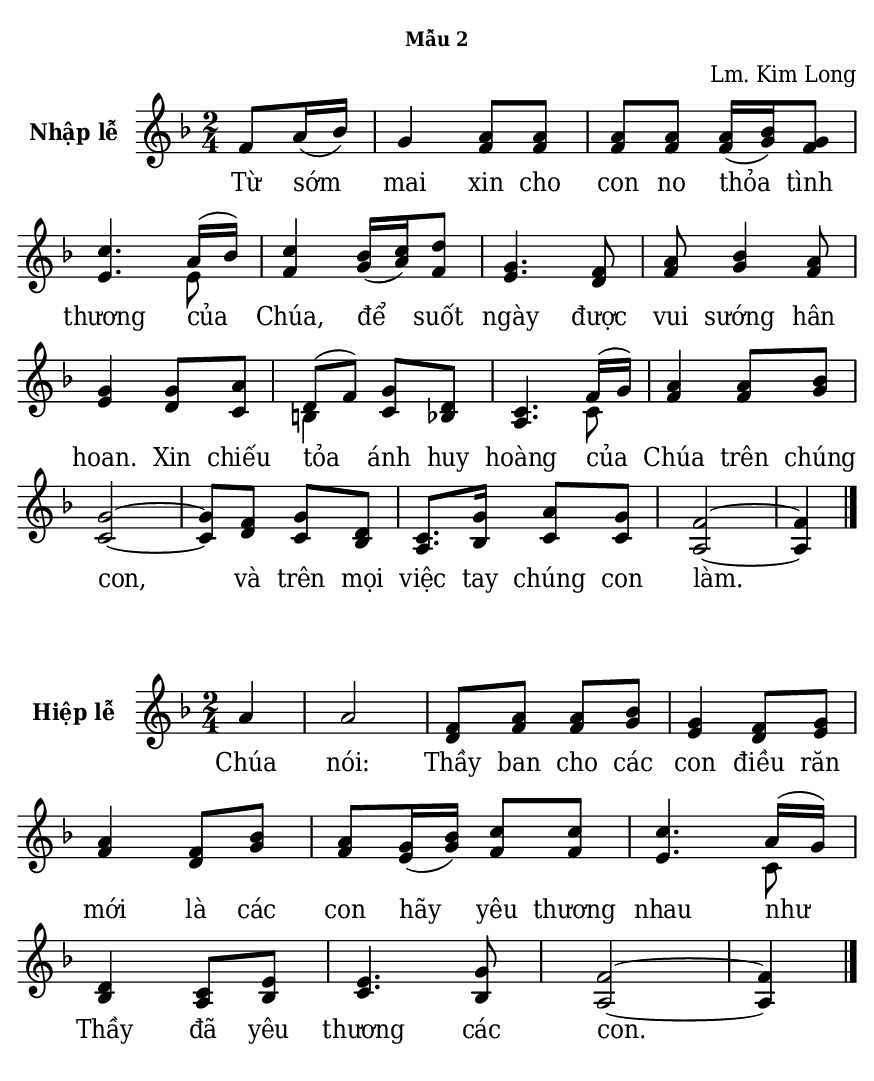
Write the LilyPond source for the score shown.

% Cài đặt chung
\version "2.22.1"
\include "english.ly"

\header {
  subsubtitle = "Mẫu 2"
  composer = "Lm. Kim Long"
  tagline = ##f
}

% Nhạc
nhacMauMot = \relative c' {
  \key f \major
  \time 2/4
  \partial 4 f8 a16 (bf) |
  g4
  <<
    {
      a8 a |
      a a a16 (bf) g8 |
      c4.
    }
    {
      f,8 f |
      f f f16 (g) f8 |
      e4.
    }
  >>
  <<
    {
      \voiceOne
      a16 (bf)
    }
    \new Voice = "splitpart" {
      \voiceTwo
      e,8
    }
  >>
  \oneVoice
  <<
    {
      c'4 bf16 (c) d8 |
      g,4. f8 |
      a bf4 a8 |
      g4 g8 a
    }
    {
      f4 g16 (a) f8 |
      e4. d8 |
      f g4 f8 |
      e4 d8 c
    }
  >>
  <<
    {
      \voiceOne
      d8 (f)
    }
    \new Voice = "splitpart" {
      \voiceTwo
      b,!4
    }
  >>
  \oneVoice
  <<
    {
      g'8 d |
      c4.
    }
    {
      c8 bf |
      a4.
    }
  >>
  <<
    {
      \voiceOne
      f'16 (g)
    }
    \new Voice = "splitpart" {
      \voiceTwo
      c,8
    }
  >>
  \oneVoice
  <<
    {
      a'4 a8 bf |
      g2 ~ |
      g8 f g d |
      c8. g'16 a8 g |
      f2 ~ |
      f4 \bar "|."
    }
    {
      f4 f8 g |
      c,2 ~ |
      c8 d c bf |
      a8. bf16 c8 c |
      a2 ~ |
      a4
    }
  >>
}

nhacMauHai = \relative c'' {
  \key f \major
  \time 2/4
  \partial 4 a4 |
  a2 |
  <<
    {
      f8 a a bf |
      g4 f8 g |
      a4 f8 bf |
      a g16 (bf) c8 c |
      c4.
    }
    {
      d,8 f f g |
      e4 d8 e |
      f4 d8 g |
      f e16 (g) f8 f |
      e4.
    }
  >>
  <<
    {
      \voiceOne
      a16 (g)
    }
    \new Voice = "splitpart" {
      \voiceTwo
      c,8
    }
  >>
  \oneVoice
  <<
    {
      d4 c8 e |
      e4. g8 |
      f2 ~ |
      f4 \bar "|."
    }
    {
      bf,4 a8 bf |
      c4. bf8 |
      a2 ~ |
      a4
    }
  >>
}

% Lời
loiMauMot = \lyricmode {
  Từ sớm mai xin cho con no thỏa tình thương của Chúa,
  để suốt ngày được vui sướng hân hoan.
  Xin chiếu tỏa ánh huy hoàng của Chúa trên chúng con,
  và trên mọi việc tay chúng con làm.
}

loiMauHai = \lyricmode {
  Chúa nói: Thầy ban cho các con điều răn mới
  là các con hãy yêu thương nhau như Thầy đã yêu thương các con.
}

% Dàn trang
\paper {
  #(set-paper-size "a5")
  top-margin = 3\mm
  bottom-margin = 3\mm
  left-margin = 3\mm
  right-margin = 3\mm
  indent = #0
  #(define fonts
	 (make-pango-font-tree "Deja Vu Serif Condensed"
	 		       "Deja Vu Serif Condensed"
			       "Deja Vu Serif Condensed"
			       (/ 20 20)))
  print-page-number = ##f
}

\score {
  <<
    \new Staff \with {
      instrumentName = \markup { \bold "Nhập lễ" }} <<
        \clef treble
        \new Voice = beSop {
          \nhacMauMot
        }
      \new Lyrics \lyricsto beSop \loiMauMot
    >>
  >>
  \layout {
    indent = 20
    \override Lyrics.LyricSpace.minimum-distance = #1.5
    \override Score.BarNumber.break-visibility = ##(#f #f #f)
    \override Score.SpacingSpanner.uniform-stretching = ##t
    ragged-last = ##f
  }
}

\markup {
  \vspace#2
}

\score {
  <<
    \new Staff \with {
      instrumentName = \markup { \bold "Hiệp lễ" }} <<
        \clef treble
        \new Voice = beSop {
          \nhacMauHai
        }
      \new Lyrics \lyricsto beSop \loiMauHai
    >>
  >>
  \layout {
    indent = 20
    \override Lyrics.LyricSpace.minimum-distance = #1.5
    \override Score.BarNumber.break-visibility = ##(#f #f #f)
    \override Score.SpacingSpanner.uniform-stretching = ##t
    ragged-last = ##f
  }
}
